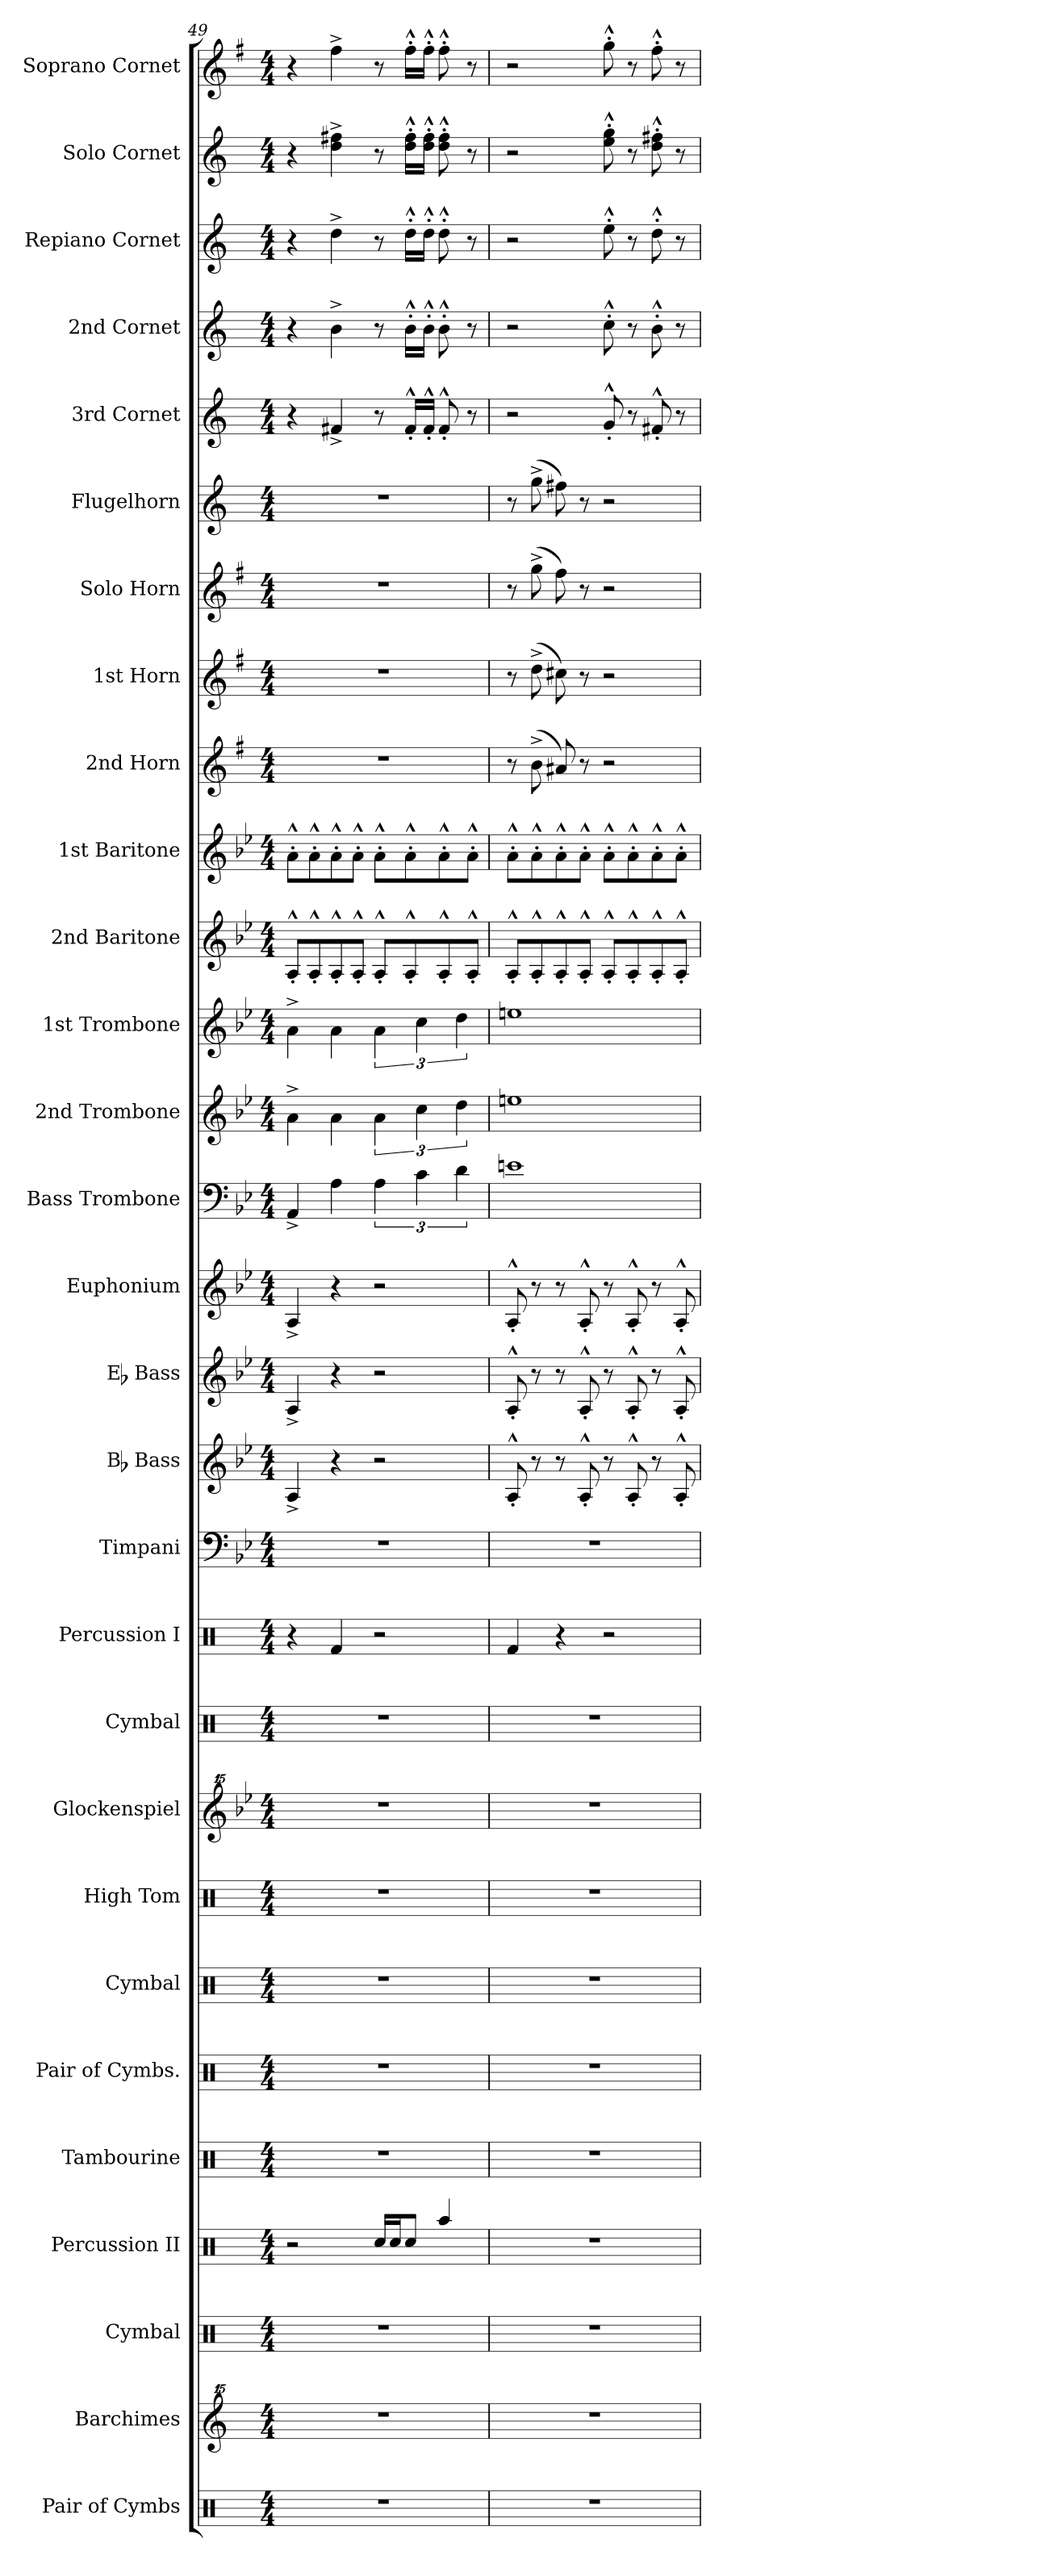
**kern	**kern	**kern	**kern	**kern	**kern	**kern	**kern	**kern	**kern	**kern	**kern	**kern	**kern	**kern	**kern	**kern	**kern	**kern	**kern	**kern	**kern	**kern	**kern	**kern	**kern	**kern	**kern	**kern
*part29	*part28	*part27	*part26	*part25	*part24	*part23	*part22	*part21	*part20	*part19	*part18	*part17	*part16	*part15	*part14	*part13	*part12	*part11	*part10	*part9	*part8	*part7	*part6	*part5	*part4	*part3	*part2	*part1
*staff29	*staff28	*staff27	*staff26	*staff25	*staff24	*staff23	*staff22	*staff21	*staff20	*staff19	*staff18	*staff17	*staff16	*staff15	*staff14	*staff13	*staff12	*staff11	*staff10	*staff9	*staff8	*staff7	*staff6	*staff5	*staff4	*staff3	*staff2	*staff1
*I"Pair of Cymbs	*I"Barchimes	*I"Cymbal	*I"Percussion II	*I"Tambourine	*I"Pair of Cymbs.	*I"Cymbal	*I"High Tom	*I"Glockenspiel	*I"Cymbal	*I"Percussion I	*I"Timpani	*I"Bb Bass	*I"Eb Bass	*I"Euphonium	*I"Bass Trombone	*I"2nd Trombone	*I"1st Trombone	*I"2nd Baritone	*I"1st Baritone	*I"2nd Horn	*I"1st Horn	*I"Solo Horn	*I"Flugelhorn	*I"3rd Cornet	*I"2nd Cornet	*I"Repiano Cornet	*I"Solo Cornet	*I"Soprano Cornet
*I'Pair Cym.	*I'Bachm.	*I'Cym.	*I'Perc. II	*I'Tamb.	*I'Pair Cym.	*I'Cym.	*I'H. To.	*I'Glk.	*I'Cym.	*I'Perc. I	*I'Timp.	*I'Bb Bass	*I'Eb Bass	*I'Euph.	*I'B. Trb.	*I'2nd Trb.	*I'1st Trb.	*I'2nd Bar.	*I'1st Bar.	*I'2nd Hn.	*I'1st Hn.	*I'Solo Hn.	*I'Flugel.	*I'3rd Cnt.	*I'2nd Cnt.	*I'Rep. Cnt.	*I'Solo Cnt.	*I'Sop. Cnt.
!!LO:PB:g=z
*clefX	*clefG^^2	*clefX	*clefX	*clefX	*clefX	*clefX	*clefX	*clefG^^2	*clefX	*clefX	*clefF4	*clefG2	*clefG2	*clefG2	*clefF4	*clefG2	*clefG2	*clefG2	*clefG2	*clefG2	*clefG2	*clefG2	*clefG2	*clefG2	*clefG2	*clefG2	*clefG2	*clefG2
*	*	*	*	*	*	*	*	*	*	*	*	*ITrd15c26	*ITrd12c21	*ITrd8c14	*	*ITrd8c14	*ITrd8c14	*ITrd8c14	*ITrd8c14	*ITrd5c9	*ITrd5c9	*ITrd5c9	*ITrd1c2	*ITrd1c2	*ITrd1c2	*ITrd1c2	*ITrd1c2	*ITrd-2c-3
*k[]	*k[]	*k[]	*k[]	*k[]	*k[]	*k[]	*k[]	*k[b-e-]	*k[]	*k[]	*k[b-e-]	*k[b-e-]	*k[b-e-]	*k[b-e-]	*k[b-e-]	*k[b-e-]	*k[b-e-]	*k[b-e-]	*k[b-e-]	*k[b-e-]	*k[b-e-]	*k[b-e-]	*k[b-e-]	*k[b-e-]	*k[b-e-]	*k[b-e-]	*k[b-e-]	*k[b-e-]
*M4/4	*M4/4	*M4/4	*M4/4	*M4/4	*M4/4	*M4/4	*M4/4	*M4/4	*M4/4	*M4/4	*M4/4	*M4/4	*M4/4	*M4/4	*M4/4	*M4/4	*M4/4	*M4/4	*M4/4	*M4/4	*M4/4	*M4/4	*M4/4	*M4/4	*M4/4	*M4/4	*M4/4	*M4/4
=49	=49	=49	=49	=49	=49	=49	=49	=49	=49	=49	=49	=49	=49	=49	=49	=49	=49	=49	=49	=49	=49	=49	=49	=49	=49	=49	=49	=49
1r	1r	1r	2r	1r	1r	1r	1r	1r	1r	4r	1r	4AAA^/	4AA^/	4AA^/	4AA^/	4A^\	4A^\	8AA^^'/L	8A^^'\L	1r	1r	1r	1r	4r	4r	4r	4r	4r
.	.	.	.	.	.	.	.	.	.	.	.	.	.	.	.	.	.	8AA^^'/	8A^^'\	.	.	.	.	.	.	.	.	.
.	.	.	.	.	.	.	.	.	.	4Rf/	.	4r	4r	4r	4A\	4A\	4A\	8AA^^'/	8A^^'\	.	.	.	.	4en^/	4a^\	4cc^\	4cc\^ 4een\^	4aa^\
.	.	.	.	.	.	.	.	.	.	.	.	.	.	.	.	.	.	8AA^^'/J	8A^^'\J	.	.	.	.	.	.	.	.	.
.	.	.	16Rcc/LL	.	.	.	.	.	.	2r	.	2r	2r	2r	6A\	6A\	6A\	8AA^^'/L	8A^^'\L	.	.	.	.	8r	8r	8r	8r	8r
.	.	.	16Rcc/J	.	.	.	.	.	.	.	.	.	.	.	.	.	.	.	.	.	.	.	.	.	.	.	.	.
.	.	.	8Rcc/J	.	.	.	.	.	.	.	.	.	.	.	.	.	.	8AA^^'/	8A^^'\	.	.	.	.	16e^^'/LL	16a^^'\LL	16cc^^'\LL	16cc\^^' 16ee\^^'LL	16aa^^'\LL
.	.	.	.	.	.	.	.	.	.	.	.	.	.	.	6c\	6c\	6c\	.	.	.	.	.	.	.	.	.	.	.
.	.	.	.	.	.	.	.	.	.	.	.	.	.	.	.	.	.	.	.	.	.	.	.	16e^^'/JJ	16a^^'\JJ	16cc^^'\JJ	16cc\^^' 16ee\^^'JJ	16aa^^'\JJ
.	.	.	4Raa/	.	.	.	.	.	.	.	.	.	.	.	.	.	.	8AA^^'/	8A^^'\	.	.	.	.	8e^^'/	8a^^'\	8cc^^'\	8cc\^^' 8ee\^^'	8aa^^'\
.	.	.	.	.	.	.	.	.	.	.	.	.	.	.	6d\	6d\	6d\	.	.	.	.	.	.	.	.	.	.	.
.	.	.	.	.	.	.	.	.	.	.	.	.	.	.	.	.	.	8AA^^'/J	8A^^'\J	.	.	.	.	8r	8r	8r	8r	8r
=50	=50	=50	=50	=50	=50	=50	=50	=50	=50	=50	=50	=50	=50	=50	=50	=50	=50	=50	=50	=50	=50	=50	=50	=50	=50	=50	=50	=50
1r	1r	1r	1r	1r	1r	1r	1r	1r	1r	4Rf/	1r	8AAA^^'/	8AA^^'/	8AA^^'/	1en	1en	1en	8AA^^'/L	8A^^'\L	8r	8r	8r	8r	2r	2r	2r	2r	2r
.	.	.	.	.	.	.	.	.	.	.	.	8r	8r	8r	.	.	.	8AA^^'/	8A^^'\	(8d^\	(8f^\	(8b-^\	(8ff^\	.	.	.	.	.
.	.	.	.	.	.	.	.	.	.	4r	.	8r	8r	8r	.	.	.	8AA^^'/	8A^^'\	8c#X/)	8en\)	8a\)	8een\)	.	.	.	.	.
.	.	.	.	.	.	.	.	.	.	.	.	8AAA^^'/	8AA^^'/	8AA^^'/	.	.	.	8AA^^'/J	8A^^'\J	8r	8r	8r	8r	.	.	.	.	.
.	.	.	.	.	.	.	.	.	.	2r	.	8r	8r	8r	.	.	.	8AA^^'/L	8A^^'\L	2r	2r	2r	2r	8f^^'/	8b-^^'\	8dd^^'\	8dd\^^' 8ff\^^'	8bb-^^'\
.	.	.	.	.	.	.	.	.	.	.	.	8AAA^^'/	8AA^^'/	8AA^^'/	.	.	.	8AA^^'/	8A^^'\	.	.	.	.	8r	8r	8r	8r	8r
.	.	.	.	.	.	.	.	.	.	.	.	8r	8r	8r	.	.	.	8AA^^'/	8A^^'\	.	.	.	.	8en^^'/	8a^^'\	8cc^^'\	8cc\^^' 8een\^^'	8aa^^'\
.	.	.	.	.	.	.	.	.	.	.	.	8AAA^^'/	8AA^^'/	8AA^^'/	.	.	.	8AA^^'/J	8A^^'\J	.	.	.	.	8r	8r	8r	8r	8r
=	=	=	=	=	=	=	=	=	=	=	=	=	=	=	=	=	=	=	=	=	=	=	=	=	=	=	=	=
*-	*-	*-	*-	*-	*-	*-	*-	*-	*-	*-	*-	*-	*-	*-	*-	*-	*-	*-	*-	*-	*-	*-	*-	*-	*-	*-	*-	*-
